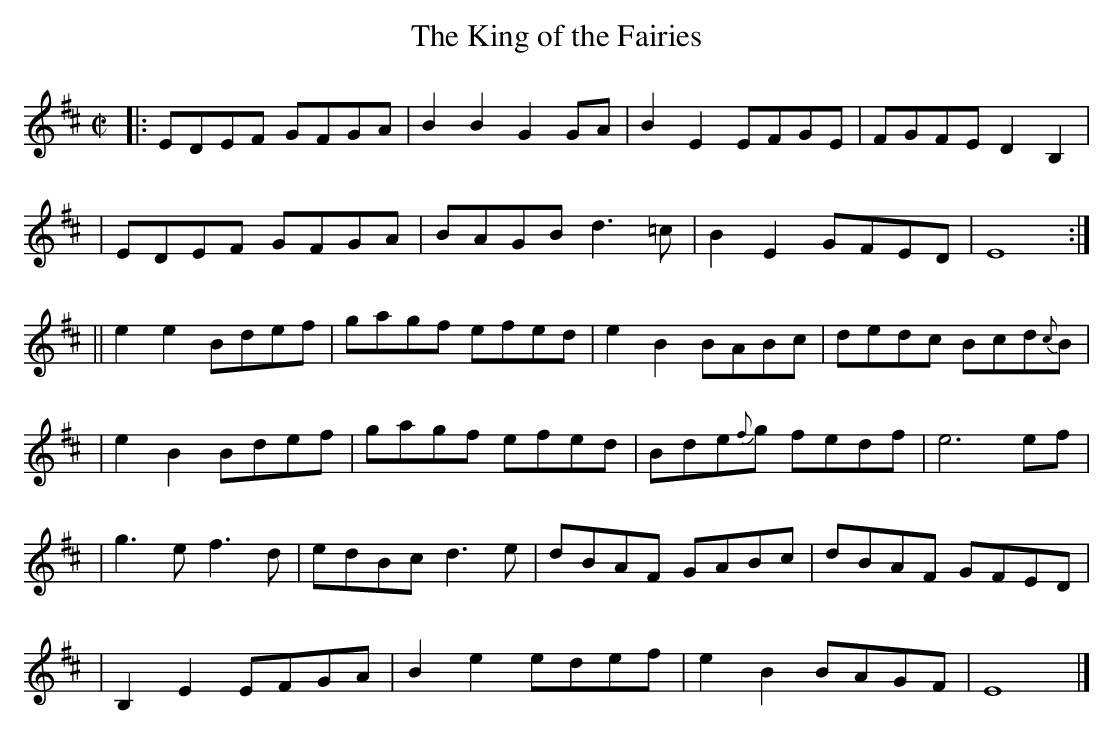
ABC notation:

X:1
T: King of the Fairies, The
M: C|
K: Edor
|: EDEF GFGA | B2B2 G2GA | B2E2 EFGE | FGFE D2B,2 |
|  EDEF GFGA | BAGB d3=c | B2E2 GFED | E8 :|
|| e2e2 Bdef | gagf efed | e2B2 BABc | dedc Bcd{c}B |
|  e2B2 Bdef | gagf efed | Bde{f}g fedf | e6 ef |
|  g3e f3d | edBc d3e | dBAF GABc | dBAF GFED |
|  B,2E2 EFGA | B2e2 edef | e2B2 BAGF | E8 |]
